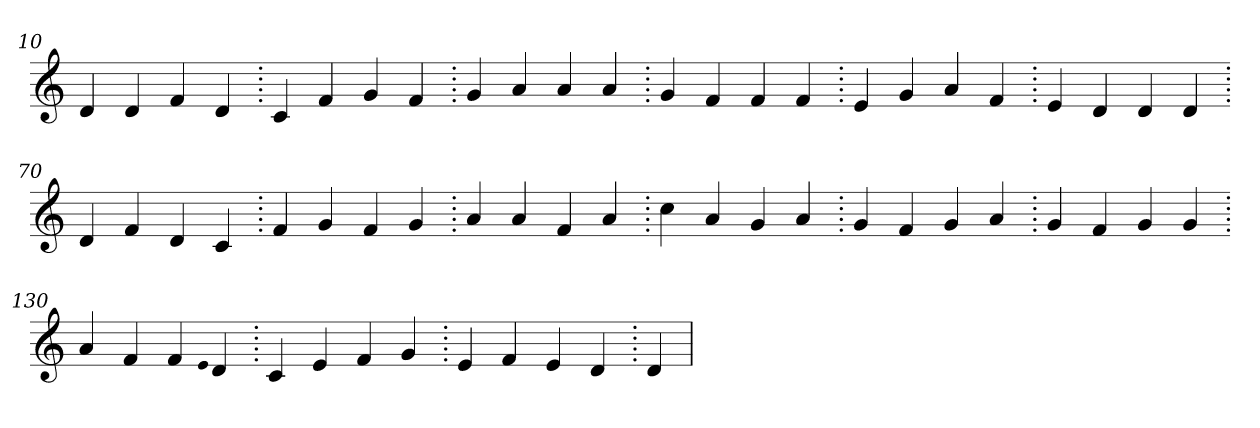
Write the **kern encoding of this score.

**kern
*part1
*staff1
*clefG2
=10.
4d
4d
4f
4d
=20.
4c
4f
4g
4f
=30.
4g
4a
4a
4a
=40.
4g
4f
4f
4f
=50.
4e
4g
4a
4f
=60.
4e
4d
4d
4d
=70.
4d
4f
4d
4c
=80.
4f
4g
4f
4g
=90.
4a
4a
4f
4a
=100.
4cc
4a
4g
4a
=110.
4g
4f
4g
4a
=120.
4g
4f
4g
4g
=130.
4a
4f
4f
qqe
4d
=140.
4c
4e
4f
4g
=150.
4e
4f
4e
4d
=160.
4d
=
*-
